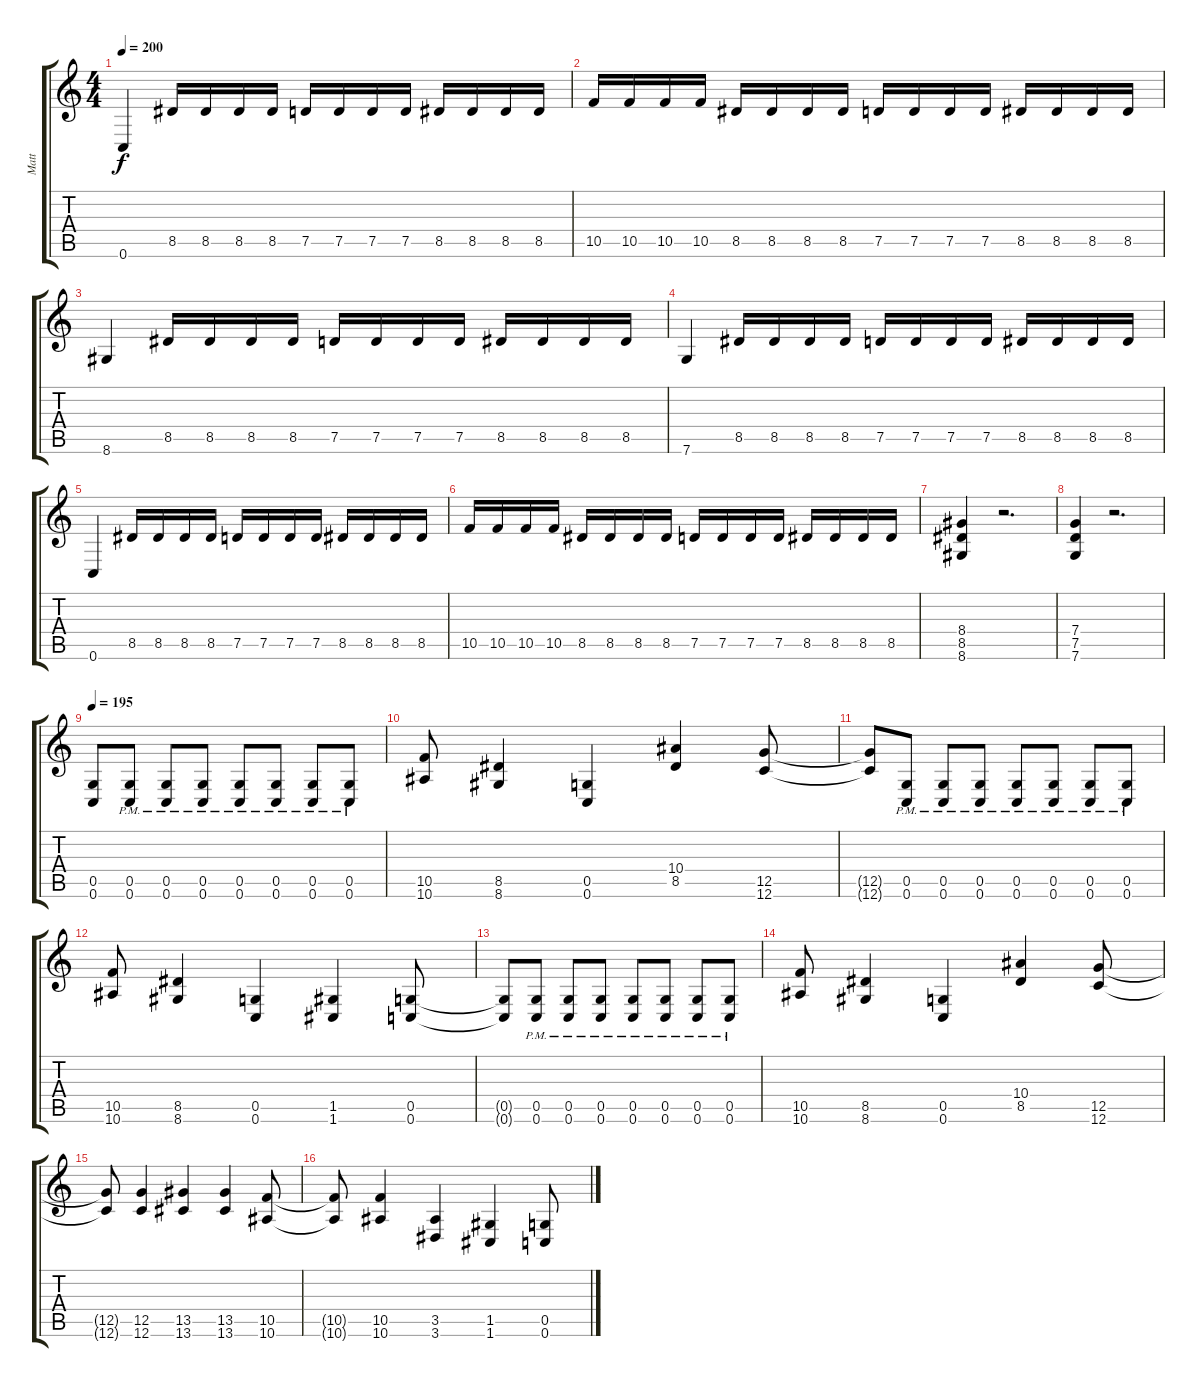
\track ("Matt" "Matt") {instrument overdrivenguitar}
\staff {score tabs}
\tuning (D4 A3 F3 C3 G2 C2) {hide}
\ts (4 4)
\tempo 200
\clef g2
\ks c
0.6.4{dy f volume 15} 8.5.16 8.5.16 8.5.16 8.5.16 7.5.16 7.5.16 7.5.16 7.5.16 8.5.16 8.5.16 8.5.16 8.5.16 |
10.5.16 10.5.16 10.5.16 10.5.16 8.5.16 8.5.16 8.5.16 8.5.16 7.5.16 7.5.16 7.5.16 7.5.16 8.5.16 8.5.16 8.5.16 8.5.16 |
8.6.4 8.5.16 8.5.16 8.5.16 8.5.16 7.5.16 7.5.16 7.5.16 7.5.16 8.5.16 8.5.16 8.5.16 8.5.16 |
7.6.4 8.5.16 8.5.16 8.5.16 8.5.16 7.5.16 7.5.16 7.5.16 7.5.16 8.5.16 8.5.16 8.5.16 8.5.16 |
0.6.4 8.5.16 8.5.16 8.5.16 8.5.16 7.5.16 7.5.16 7.5.16 7.5.16 8.5.16 8.5.16 8.5.16 8.5.16 |
10.5.16 10.5.16 10.5.16 10.5.16 8.5.16 8.5.16 8.5.16 8.5.16 7.5.16 7.5.16 7.5.16 7.5.16 8.5.16 8.5.16 8.5.16 8.5.16 |
(8.4 8.5 8.6).4 r.2{d} |
(7.4 7.5 7.6).4 r.2{d} |
\tempo 195
(0.5 0.6).8 (0.5{pm} 0.6{pm}).8 (0.5{pm} 0.6{pm}).8 (0.5{pm} 0.6{pm}).8 (0.5{pm} 0.6{pm}).8 (0.5{pm} 0.6{pm}).8 (0.5{pm} 0.6{pm}).8 (0.5{pm} 0.6{pm}).8 |
(10.5 10.6).8 (8.5 8.6).4 (0.5 0.6).4 (10.4 8.5).4 (12.5 12.6).8 |
(12.5{t} 12.6{t}).8 (0.5{pm} 0.6{pm}).8 (0.5{pm} 0.6{pm}).8 (0.5{pm} 0.6{pm}).8 (0.5{pm} 0.6{pm}).8 (0.5{pm} 0.6{pm}).8 (0.5{pm} 0.6{pm}).8 (0.5{pm} 0.6{pm}).8 |
(10.5 10.6).8 (8.5 8.6).4 (0.5 0.6).4 (1.5 1.6).4 (0.5 0.6).8 |
(0.5{t} 0.6{t}).8 (0.5{pm} 0.6{pm}).8 (0.5{pm} 0.6{pm}).8 (0.5{pm} 0.6{pm}).8 (0.5{pm} 0.6{pm}).8 (0.5{pm} 0.6{pm}).8 (0.5{pm} 0.6{pm}).8 (0.5{pm} 0.6{pm}).8 |
(10.5 10.6).8 (8.5 8.6).4 (0.5 0.6).4 (10.4 8.5).4 (12.5 12.6).8 |
(12.5{t} 12.6{t}).8 (12.5 12.6).4 (13.5 13.6).4 (13.5 13.6).4 (10.5 10.6).8 |
(10.5{t} 10.6{t}).8 (10.5 10.6).4 (3.5 3.6).4 (1.5 1.6).4 (0.5 0.6).8
